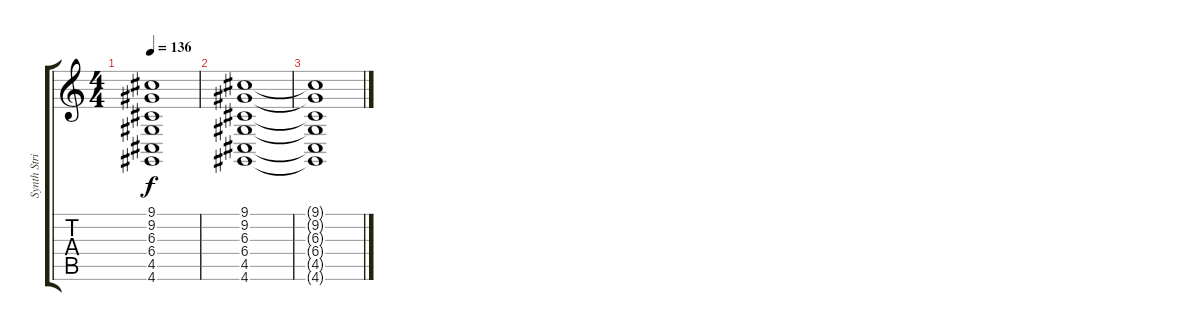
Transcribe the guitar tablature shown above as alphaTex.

\track ("Synth Strings 2" "Synth Stri") {instrument synthstrings2}
\staff {score tabs}
\tuning (E4 B3 G3 D3 A2 E2) {hide}
\ts (4 4)
\tempo 136
\clef g2
\ks c
(9.1{t} 9.2{t} 6.3{t} 6.4{t} 4.5{t} 4.6{t}).1{dy f} |
(9.1 9.2 6.3 6.4 4.5 4.6).1{volume 6} |
(9.1{t} 9.2{t} 6.3{t} 6.4{t} 4.5{t} 4.6{t}).1
